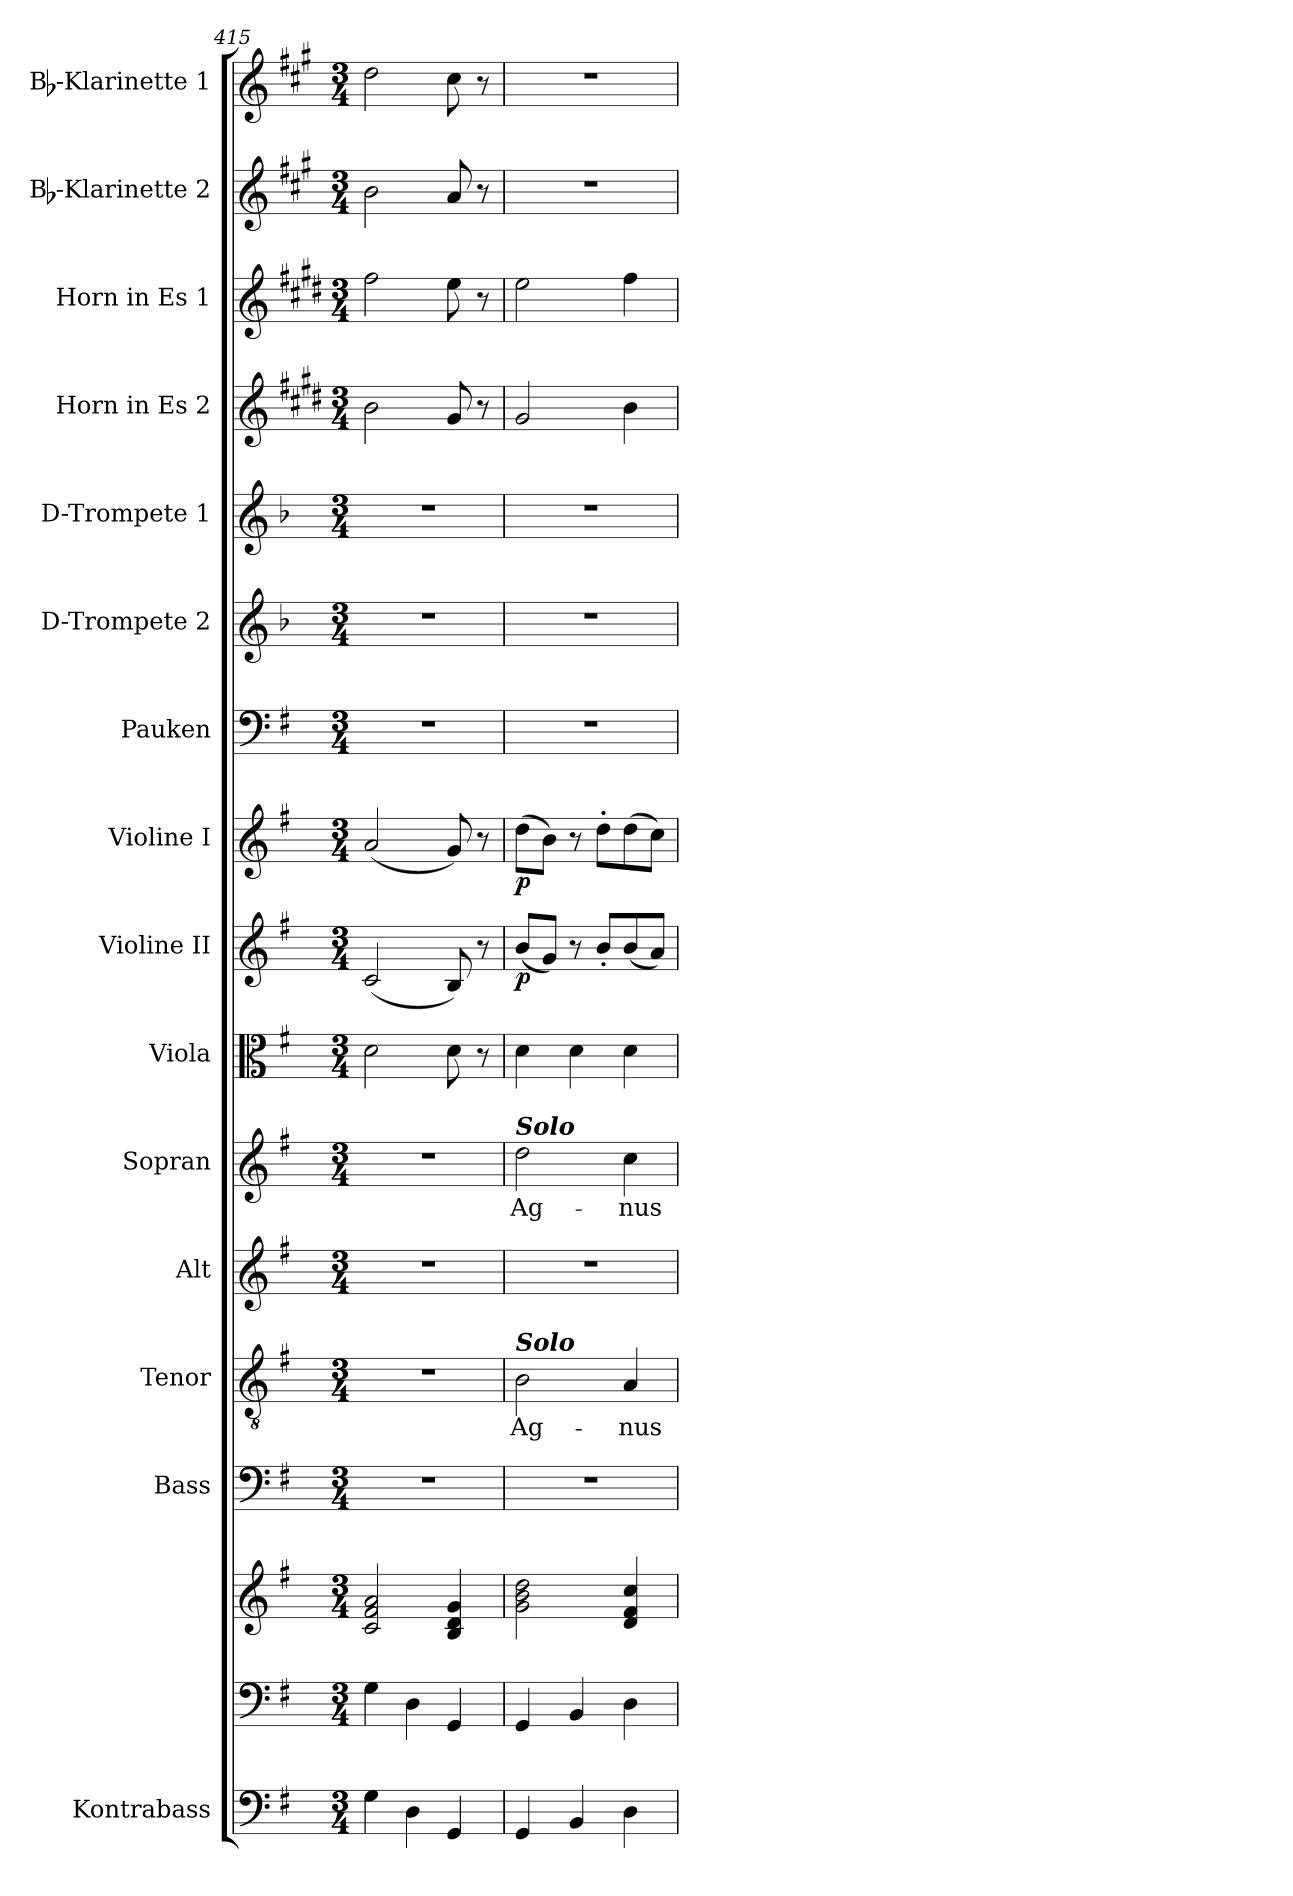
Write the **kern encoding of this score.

**kern	**kern	**kern	**kern	**kern	**text	**kern	**kern	**text	**kern	**kern	**dynam	**kern	**dynam	**kern	**kern	**kern	**kern	**kern	**kern	**kern
*part16	*part15	*part15	*part14	*part13	*part13	*part12	*part11	*part11	*part10	*part9	*part9	*part8	*part8	*part7	*part6	*part5	*part4	*part3	*part2	*part1
*staff17	*staff16	*staff15	*staff14	*staff13	*staff13	*staff12	*staff11	*staff11	*staff10	*staff9	*staff9	*staff8	*staff8	*staff7	*staff6	*staff5	*staff4	*staff3	*staff2	*staff1
*I"Kontrabass	*	*	*I"Bass	*I"Tenor	*	*I"Alt	*I"Sopran	*	*I"Viola	*I"Violine II	*	*I"Violine I	*	*I"Pauken	*I"D-Trompete 2	*I"D-Trompete 1	*I"Horn in Es 2	*I"Horn in Es 1	*I"Bb-Klarinette 2	*I"Bb-Klarinette 1
*I'Kb.	*	*	*I'B.	*I'T.	*	*I'A.	*I'S.	*	*I'Vla.	*I'Vl. II	*	*I'Vl. I	*	*I'Pk.	*I'D Trp. 2	*I'D Trp. 1	*	*	*I'Bb Kl. 2	*I'Bb Kl. 1
*clefF4	*clefF4	*clefG2	*clefF4	*clefGv2	*	*clefG2	*clefG2	*	*clefC3	*clefG2	*	*clefG2	*	*clefF4	*clefG2	*clefG2	*clefG2	*clefG2	*clefG2	*clefG2
*ITrd7c12	*	*	*	*	*	*	*	*	*	*	*	*	*	*	*ITrd-1c-2	*ITrd-1c-2	*ITrd5c9	*ITrd5c9	*ITrd1c2	*ITrd1c2
*k[f#]	*k[f#]	*k[f#]	*k[f#]	*k[f#]	*	*k[f#]	*k[f#]	*	*k[f#]	*k[f#]	*	*k[f#]	*	*k[f#]	*k[f#]	*k[f#]	*k[f#]	*k[f#]	*k[f#]	*k[f#]
*G:	*G:	*G:	*G:	*G:	*	*G:	*G:	*	*G:	*G:	*	*G:	*	*G:	*G:	*G:	*G:	*G:	*G:	*G:
*M3/4	*M3/4	*M3/4	*M3/4	*M3/4	*	*M3/4	*M3/4	*	*M3/4	*M3/4	*	*M3/4	*	*M3/4	*M3/4	*M3/4	*M3/4	*M3/4	*M3/4	*M3/4
=415	=415	=415	=415	=415	=415	=415	=415	=415	=415	=415	=415	=415	=415	=415	=415	=415	=415	=415	=415	=415
4GG\	4G\	2c/ 2f#/ 2a/	2.r	2.r	.	2.r	2.r	.	2d\	(<2c/	.	(<2a/	.	2.r	2.r	2.r	2d\	2a\	2a\	2cc\
4DD\	4D\	.	.	.	.	.	.	.	.	.	.	.	.	.	.	.	.	.	.	.
4GGG/	4GG/	4B/ 4d/ 4g/	.	.	.	.	.	.	8d\	8B/)	.	8g/)	.	.	.	.	8B/	8g\	8g/	8b\
.	.	.	.	.	.	.	.	.	8r	8r	.	8r	.	.	.	.	8r	8r	8r	8r
=416	=416	=416	=416	=416	=416	=416	=416	=416	=416	=416	=416	=416	=416	=416	=416	=416	=416	=416	=416	=416
!	!	!	!	!	!	!	!LO:TX:a:Bi:t=Solo	!	!	!	!	!	!	!	!	!	!	!	!	!
!	!	!	!	!LO:TX:a:Bi:t=Solo	!	!	!	!	!	!	!	!	!	!	!	!	!	!	!	!
!	!	!	!	!	!LO:LY:b	!	!	!LO:LY:b	!	!	!LO:DY:b	!	!LO:DY:b	!	!	!	!	!	!	!
4GGG/	4GG/	2g\ 2b\ 2dd\	2.r	2B\	Ag-	2.r	2dd\	Ag-	4d\	(<8b/L	p	(>8dd\L	p	2.r	2.r	2.r	2B/	2g\	2.r	2.r
.	.	.	.	.	.	.	.	.	.	8g/J)	.	8b\J)	.	.	.	.	.	.	.	.
4BBB/	4BB/	.	.	.	.	.	.	.	4d\	8r	.	8r	.	.	.	.	.	.	.	.
.	.	.	.	.	.	.	.	.	.	8b'</L	.	8dd'>\L	.	.	.	.	.	.	.	.
!	!	!	!	!	!LO:LY:b	!	!	!LO:LY:b	!	!	!	!	!	!	!	!	!	!	!	!
4DD\	4D\	4d/ 4f#/ 4cc/	.	4A/	-nus	.	4cc\	-nus	4d\	(<8b/	.	(>8dd\	.	.	.	.	4d\	4a\	.	.
.	.	.	.	.	.	.	.	.	.	8a/J)	.	8cc\J)	.	.	.	.	.	.	.	.
=	=	=	=	=	=	=	=	=	=	=	=	=	=	=	=	=	=	=	=	=
*-	*-	*-	*-	*-	*-	*-	*-	*-	*-	*-	*-	*-	*-	*-	*-	*-	*-	*-	*-	*-
